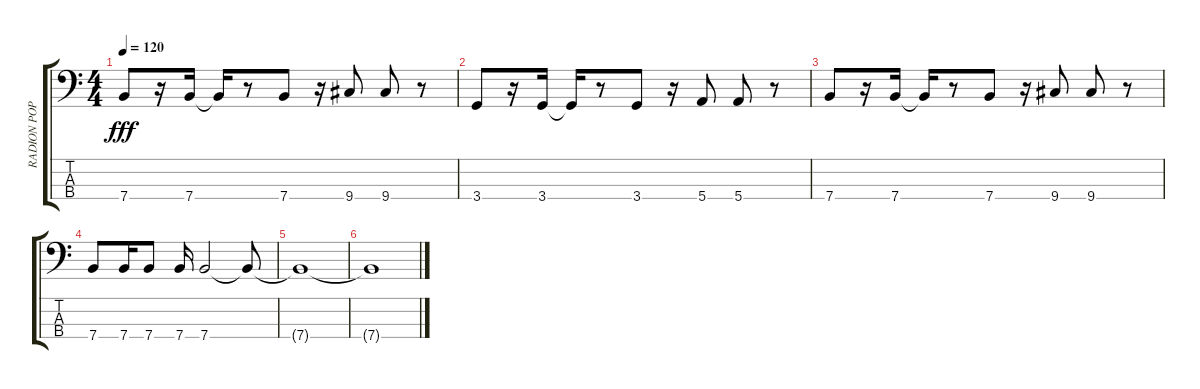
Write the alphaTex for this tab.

\track ("RADION POPOV" "RADION POP") {instrument electricbassfinger}
\staff {score tabs}
\tuning (G2 D2 A1 E1) {hide}
\ts (4 4)
\tempo 120
\clef f4
\ks c
7.4.8{dy fff} r.16 7.4.16 7.4{t}.16 r.8 7.4.8 r.16 9.4.8 9.4.8 r.8 |
3.4.8 r.16 3.4.16 3.4{t}.16 r.8 3.4.8 r.16 5.4.8 5.4.8 r.8 |
7.4.8 r.16 7.4.16 7.4{t}.16 r.8 7.4.8 r.16 9.4.8 9.4.8 r.8 |
7.4.8 7.4.16 7.4.8 7.4.16 7.4.2 7.4{t}.8 |
7.4{t}.1 |
7.4{t}.1
